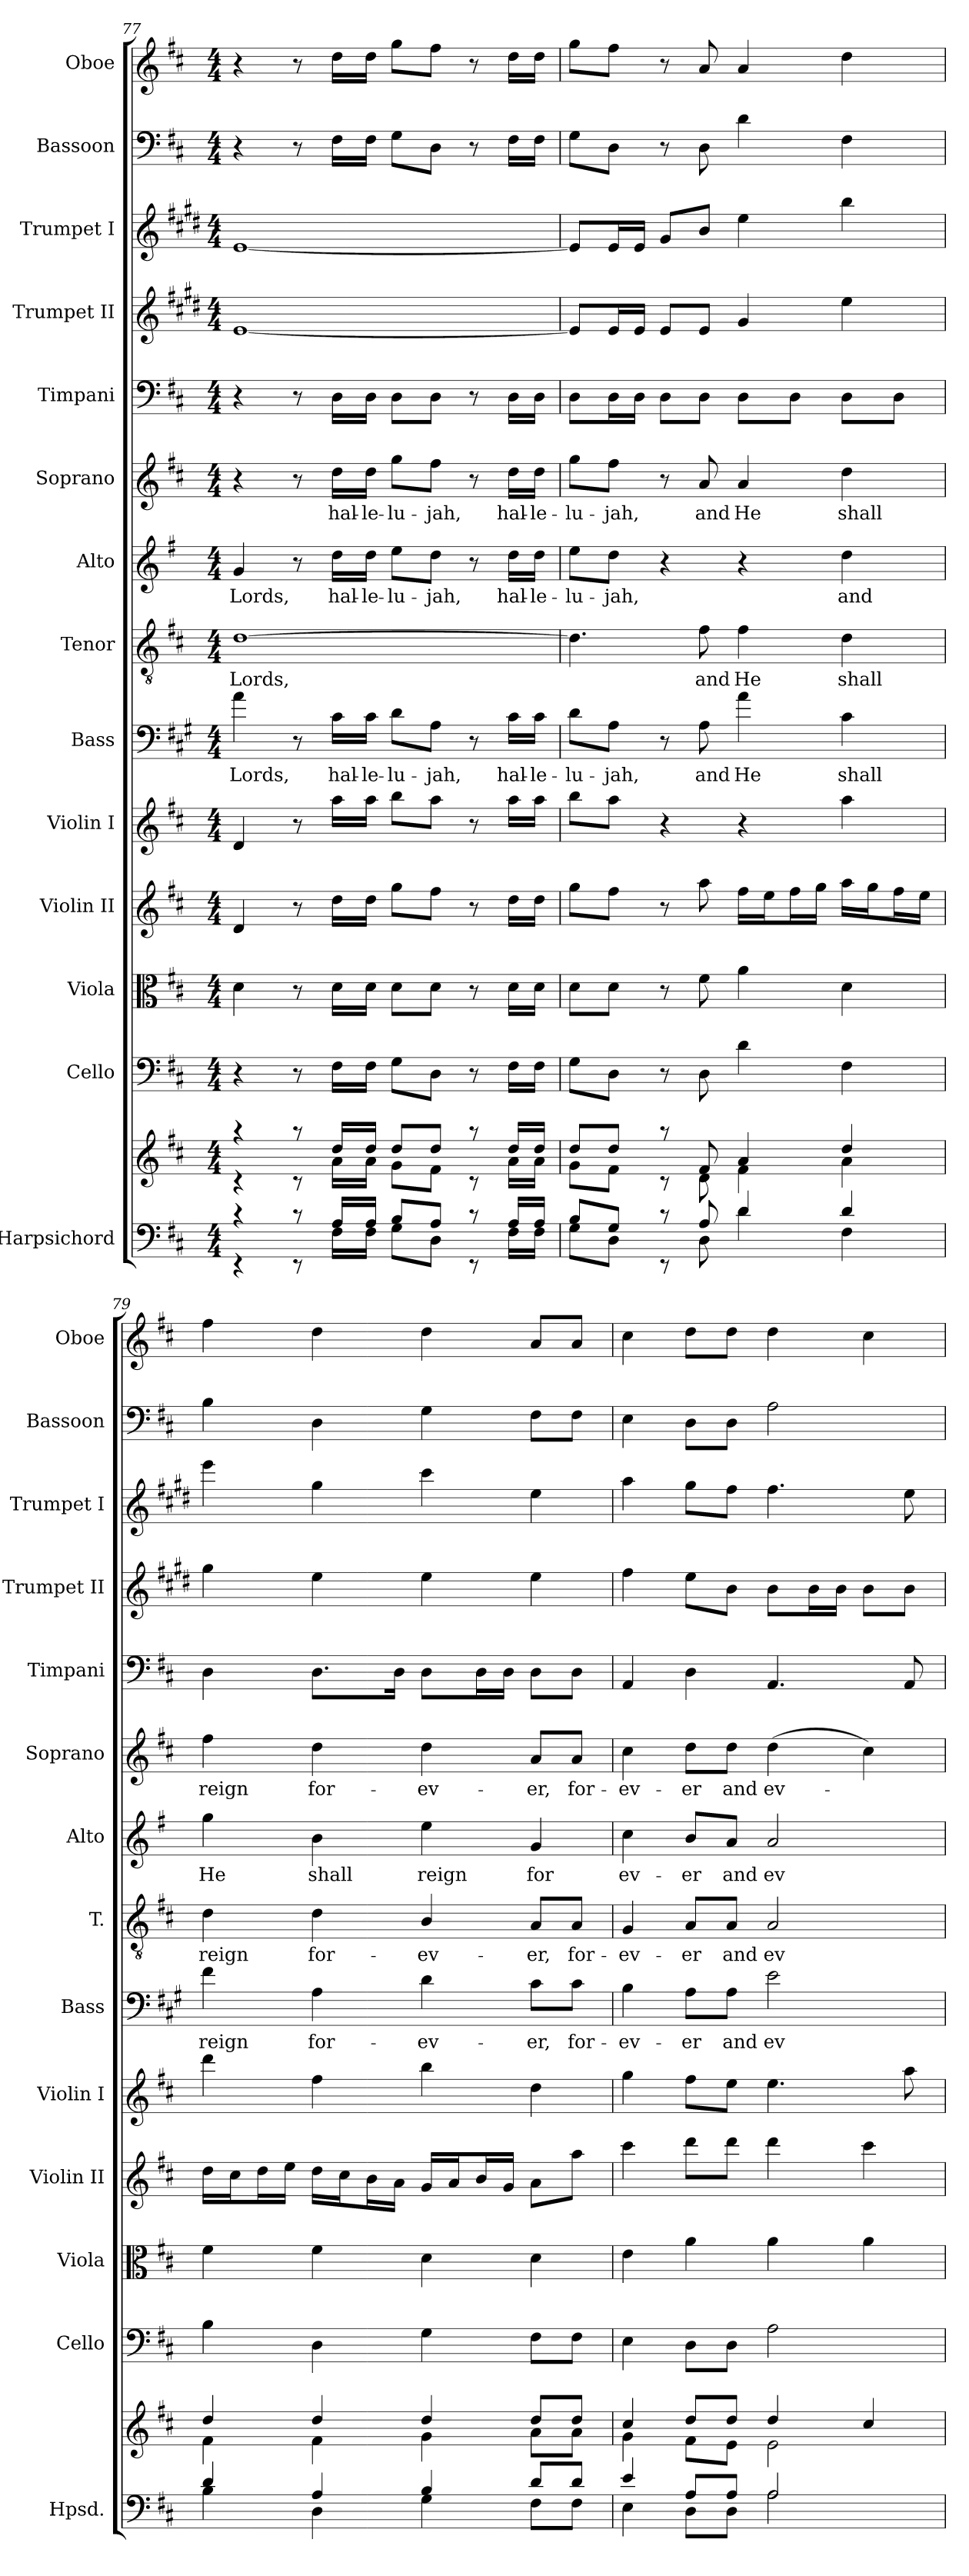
**kern	**kern	**kern	**kern	**kern	**kern	**kern	**text	**kern	**text	**kern	**text	**kern	**text	**kern	**kern	**kern	**kern	**kern
*part14	*part14	*part13	*part12	*part11	*part10	*part9	*part9	*part8	*part8	*part7	*part7	*part6	*part6	*part5	*part4	*part3	*part2	*part1
*staff15	*staff14	*staff13	*staff12	*staff11	*staff10	*staff9	*staff9	*staff8	*staff8	*staff7	*staff7	*staff6	*staff6	*staff5	*staff4	*staff3	*staff2	*staff1
*I"Harpsichord	*	*I"Cello	*I"Viola	*I"Violin II	*I"Violin I	*I"Bass	*	*I"Tenor	*	*I"Alto	*	*I"Soprano	*	*I"Timpani	*I"Trumpet II	*I"Trumpet I	*I"Bassoon	*I"Oboe
*I'Hpsd.	*	*I'Cello	*I'Viola	*I'Violin II	*I'Violin I	*I'Bass	*	*I'T.	*	*I'Alto	*	*I'Soprano	*	*I'Timpani	*I'Trumpet II	*I'Trumpet I	*I'Bassoon	*I'Oboe
*clefF4	*clefG2	*clefF4	*clefC3	*clefG2	*clefG2	*clefF4	*	*clefGv2	*	*clefG2	*	*clefG2	*	*clefF4	*clefG2	*clefG2	*clefF4	*clefG2
*	*	*	*	*	*	*ITrd4c7	*	*ITrd7c12	*	*ITrd3c5	*	*	*	*	*ITrd1c2	*ITrd1c2	*	*
*k[f#c#]	*k[f#c#]	*k[f#c#]	*k[f#c#]	*k[f#c#]	*k[f#c#]	*k[f#c#]	*	*k[f#c#]	*	*k[f#c#]	*	*k[f#c#]	*	*k[f#c#]	*k[f#c#]	*k[f#c#]	*k[f#c#]	*k[f#c#]
*D:	*D:	*D:	*D:	*D:	*D:	*D:	*	*D:	*	*D:	*	*D:	*	*D:	*D:	*D:	*D:	*D:
*M4/4	*M4/4	*M4/4	*M4/4	*M4/4	*M4/4	*M4/4	*	*M4/4	*	*M4/4	*	*M4/4	*	*M4/4	*M4/4	*M4/4	*M4/4	*M4/4
=77	=77	=77	=77	=77	=77	=77	=77	=77	=77	=77	=77	=77	=77	=77	=77	=77	=77	=77
*^	*^	*	*	*	*	*	*	*	*	*	*	*	*	*	*	*	*	*
!	!	!	!	!	!	!	!	!	!LO:LY:b	!	!LO:LY:b	!	!LO:LY:b	!	!	!	!	!	!	!
4rc	4rEE	4raa	4rc	4r	4d\	4d/	4d/	4d\	Lords,	[>1D	Lords,	4d/	Lords,	4r	.	4r	[<1d	[<1d	4r	4r
8rc	8rEE	8raa	8rc	8r	8r	8r	8r	8r	.	.	.	8r	.	8r	.	8r	.	.	8r	8r
!	!	!	!	!	!	!	!	!	!LO:LY:b	!	!	!	!LO:LY:b	!	!LO:LY:b	!	!	!	!	!
16A/LL	16F#\LL	16dd/LL	16a\LL	16F#\LL	16d\LL	16dd\LL	16aa\LL	16F#\LL	hal-	.	.	16a\LL	hal-	16dd\LL	hal-	16D\LL	.	.	16F#\LL	16dd\LL
!	!	!	!	!	!	!	!	!	!LO:LY:b	!	!	!	!LO:LY:b	!	!LO:LY:b	!	!	!	!	!
16A/JJ	16F#\JJ	16dd/JJ	16a\JJ	16F#\JJ	16d\JJ	16dd\JJ	16aa\JJ	16F#\JJ	-le-	.	.	16a\JJ	-le-	16dd\JJ	-le-	16D\JJ	.	.	16F#\JJ	16dd\JJ
!	!	!	!	!	!	!	!	!	!LO:LY:b	!	!	!	!LO:LY:b	!	!LO:LY:b	!	!	!	!	!
8B/L	8G\L	8dd/L	8g\L	8G\L	8d\L	8gg\L	8bb\L	8G\L	-lu-	.	.	8b\L	-lu-	8gg\L	-lu-	8D\L	.	.	8G\L	8gg\L
!	!	!	!	!	!	!	!	!	!LO:LY:b	!	!	!	!LO:LY:b	!	!LO:LY:b	!	!	!	!	!
8A/J	8D\J	8dd/J	8f#\J	8D\J	8d\J	8ff#\J	8aa\J	8D\J	-jah,	.	.	8a\J	-jah,	8ff#\J	-jah,	8D\J	.	.	8D\J	8ff#\J
8rc	8rEE	8raa	8rc	8r	8r	8r	8r	8r	.	.	.	8r	.	8r	.	8r	.	.	8r	8r
!	!	!	!	!	!	!	!	!	!LO:LY:b	!	!	!	!LO:LY:b	!	!LO:LY:b	!	!	!	!	!
16A/LL	16F#\LL	16dd/LL	16a\LL	16F#\LL	16d\LL	16dd\LL	16aa\LL	16F#\LL	hal-	.	.	16a\LL	hal-	16dd\LL	hal-	16D\LL	.	.	16F#\LL	16dd\LL
!	!	!	!	!	!	!	!	!	!LO:LY:b	!	!	!	!LO:LY:b	!	!LO:LY:b	!	!	!	!	!
16A/JJ	16F#\JJ	16dd/JJ	16a\JJ	16F#\JJ	16d\JJ	16dd\JJ	16aa\JJ	16F#\JJ	-le-	.	.	16a\JJ	-le-	16dd\JJ	-le-	16D\JJ	.	.	16F#\JJ	16dd\JJ
=78	=78	=78	=78	=78	=78	=78	=78	=78	=78	=78	=78	=78	=78	=78	=78	=78	=78	=78	=78	=78
!	!	!	!	!	!	!	!	!	!LO:LY:b	!	!	!	!LO:LY:b	!	!LO:LY:b	!	!	!	!	!
8B/L	8G\L	8dd/L	8g\L	8G\L	8d\L	8gg\L	8bb\L	8G\L	-lu-	4.D\]	.	8b\L	-lu-	8gg\L	-lu-	8D\L	8d/L]	8d/L]	8G\L	8gg\L
!	!	!	!	!	!	!	!	!	!LO:LY:b	!	!	!	!LO:LY:b	!	!LO:LY:b	!	!	!	!	!
8G/J	8D\J	8dd/J	8f#\J	8D\J	8d\J	8ff#\J	8aa\J	8D\J	-jah,	.	.	8a\J	-jah,	8ff#\J	-jah,	16D\L	16d/L	16d/L	8D\J	8ff#\J
.	.	.	.	.	.	.	.	.	.	.	.	.	.	.	.	16D\JJ	16d/JJ	16d/JJ	.	.
8rc	8rEE	8raa	8rc	8r	8r	8r	4r	8r	.	.	.	4r	.	8r	.	8D\L	8d/L	8f#/L	8r	8r
!	!	!	!	!	!	!	!	!	!LO:LY:b	!	!LO:LY:b	!	!	!	!LO:LY:b	!	!	!	!	!
8A/	8D\	8f#/	8d\	8D\	8f#\	8aa\	.	8D\	and	8F#\	and	.	.	8a/	and	8D\J	8d/J	8a/J	8D\	8a/
!	!	!	!	!	!	!	!	!	!LO:LY:b	!	!LO:LY:b	!	!	!	!LO:LY:b	!	!	!	!	!
4d/	4d\	4a/	4f#\	4d\	4a\	16ff#\LL	4r	4d\	He	4F#\	He	4r	.	4a/	He	8D\L	4f#/	4dd\	4d\	4a/
.	.	.	.	.	.	16ee\J	.	.	.	.	.	.	.	.	.	.	.	.	.	.
.	.	.	.	.	.	16ff#\L	.	.	.	.	.	.	.	.	.	8D\J	.	.	.	.
.	.	.	.	.	.	16gg\JJ	.	.	.	.	.	.	.	.	.	.	.	.	.	.
!	!	!	!	!	!	!	!	!	!LO:LY:b	!	!LO:LY:b	!	!LO:LY:b	!	!LO:LY:b	!	!	!	!	!
4d/	4F#\	4dd/	4a\	4F#\	4d\	16aa\LL	4aa\	4F#\	shall	4D\	shall	4a\	and	4dd\	shall	8D\L	4dd\	4aa\	4F#\	4dd\
.	.	.	.	.	.	16gg\J	.	.	.	.	.	.	.	.	.	.	.	.	.	.
.	.	.	.	.	.	16ff#\L	.	.	.	.	.	.	.	.	.	8D\J	.	.	.	.
.	.	.	.	.	.	16ee\JJ	.	.	.	.	.	.	.	.	.	.	.	.	.	.
!!LO:PB:g=z
=79	=79	=79	=79	=79	=79	=79	=79	=79	=79	=79	=79	=79	=79	=79	=79	=79	=79	=79	=79	=79
!	!	!	!	!	!	!	!	!	!LO:LY:b	!	!LO:LY:b	!	!LO:LY:b	!	!LO:LY:b	!	!	!	!	!
4d/	4B\	4dd/	4f#\	4B\	4f#\	16dd\LL	4ddd\	4B\	reign	4D\	reign	4dd\	He	4ff#\	reign	4D\	4ff#\	4ddd\	4B\	4ff#\
.	.	.	.	.	.	16cc#\J	.	.	.	.	.	.	.	.	.	.	.	.	.	.
.	.	.	.	.	.	16dd\L	.	.	.	.	.	.	.	.	.	.	.	.	.	.
.	.	.	.	.	.	16ee\JJ	.	.	.	.	.	.	.	.	.	.	.	.	.	.
!	!	!	!	!	!	!	!	!	!LO:LY:b	!	!LO:LY:b	!	!LO:LY:b	!	!LO:LY:b	!	!	!	!	!
4A/	4D\	4dd/	4f#\	4D\	4f#\	16dd\LL	4ff#\	4D\	for-	4D\	for-	4f#\	shall	4dd\	for-	8.D\L	4dd\	4ff#\	4D\	4dd\
.	.	.	.	.	.	16cc#\J	.	.	.	.	.	.	.	.	.	.	.	.	.	.
.	.	.	.	.	.	16b\L	.	.	.	.	.	.	.	.	.	.	.	.	.	.
.	.	.	.	.	.	16a\JJ	.	.	.	.	.	.	.	.	.	16D\Jk	.	.	.	.
!	!	!	!	!	!	!	!	!	!LO:LY:b	!	!LO:LY:b	!	!LO:LY:b	!	!LO:LY:b	!	!	!	!	!
4B/	4G\	4dd/	4g\	4G\	4d\	16g/LL	4bb\	4G\	-ev-	4BB/	-ev-	4b\	reign	4dd\	-ev-	8D\L	4dd\	4bb\	4G\	4dd\
.	.	.	.	.	.	16a/J	.	.	.	.	.	.	.	.	.	.	.	.	.	.
.	.	.	.	.	.	16b/L	.	.	.	.	.	.	.	.	.	16D\L	.	.	.	.
.	.	.	.	.	.	16g/JJ	.	.	.	.	.	.	.	.	.	16D\JJ	.	.	.	.
!	!	!	!	!	!	!	!	!	!LO:LY:b	!	!LO:LY:b	!	!LO:LY:b	!	!LO:LY:b	!	!	!	!	!
8d/L	8F#\L	8dd/L	8a\L	8F#\L	4d\	8a\L	4dd\	8F#\L	-er,	8AA/L	-er,	4d/	for	8a/L	-er,	8D\L	4dd\	4dd\	8F#\L	8a/L
!	!	!	!	!	!	!	!	!	!LO:LY:b	!	!LO:LY:b	!	!	!	!LO:LY:b	!	!	!	!	!
8d/J	8F#\J	8dd/J	8a\J	8F#\J	.	8aa\J	.	8F#\J	for-	8AA/J	for-	.	.	8a/J	for-	8D\J	.	.	8F#\J	8a/J
=80	=80	=80	=80	=80	=80	=80	=80	=80	=80	=80	=80	=80	=80	=80	=80	=80	=80	=80	=80	=80
!	!	!	!	!	!	!	!	!	!LO:LY:b	!	!LO:LY:b	!	!LO:LY:b	!	!LO:LY:b	!	!	!	!	!
4e/	4E\	4cc#/	4g\	4E\	4e\	4ccc#\	4gg\	4E\	-ev-	4GG/	-ev-	4g\	ev-	4cc#\	-ev-	4AA/	4ee\	4gg\	4E\	4cc#\
!	!	!	!	!	!	!	!	!	!LO:LY:b	!	!LO:LY:b	!	!LO:LY:b	!	!LO:LY:b	!	!	!	!	!
8A/L	8D\L	8dd/L	8f#\L	8D\L	4a\	8ddd\L	8ff#\L	8D\L	-er	8AA/L	-er	8f#/L	-er	8dd\L	-er	4D\	8dd\L	8ff#\L	8D\L	8dd\L
!	!	!	!	!	!	!	!	!	!LO:LY:b	!	!LO:LY:b	!	!LO:LY:b	!	!LO:LY:b	!	!	!	!	!
8A/J	8D\J	8dd/J	8e\J	8D\J	.	8ddd\J	8ee\J	8D\J	and	8AA/J	and	8e/J	and	8dd\J	and	.	8a\J	8ee\J	8D\J	8dd\J
!	!	!	!	!	!	!	!	!	!LO:LY:b	!	!LO:LY:b	!	!LO:LY:b	!	!LO:LY:b	!	!	!	!	!
2A/	2A\	4dd/	2e\	2A\	4a\	4ddd\	4.ee\	2A\	ev-	2AA/	ev-	2e/	ev-	(>4dd\	ev-	4.AA/	8a\L	4.ee\	2A\	4dd\
.	.	.	.	.	.	.	.	.	.	.	.	.	.	.	.	.	16a\L	.	.	.
.	.	.	.	.	.	.	.	.	.	.	.	.	.	.	.	.	16a\JJ	.	.	.
.	.	4cc#/	.	.	4a\	4ccc#\	.	.	.	.	.	.	.	4cc#\)	.	.	8a\L	.	.	4cc#\
.	.	.	.	.	.	.	8aa\	.	.	.	.	.	.	.	.	8AA/	8a\J	8dd\	.	.
*v	*v	*	*	*	*	*	*	*	*	*	*	*	*	*	*	*	*	*	*	*
*	*v	*v	*	*	*	*	*	*	*	*	*	*	*	*	*	*	*	*	*
=	=	=	=	=	=	=	=	=	=	=	=	=	=	=	=	=	=	=
*-	*-	*-	*-	*-	*-	*-	*-	*-	*-	*-	*-	*-	*-	*-	*-	*-	*-	*-
